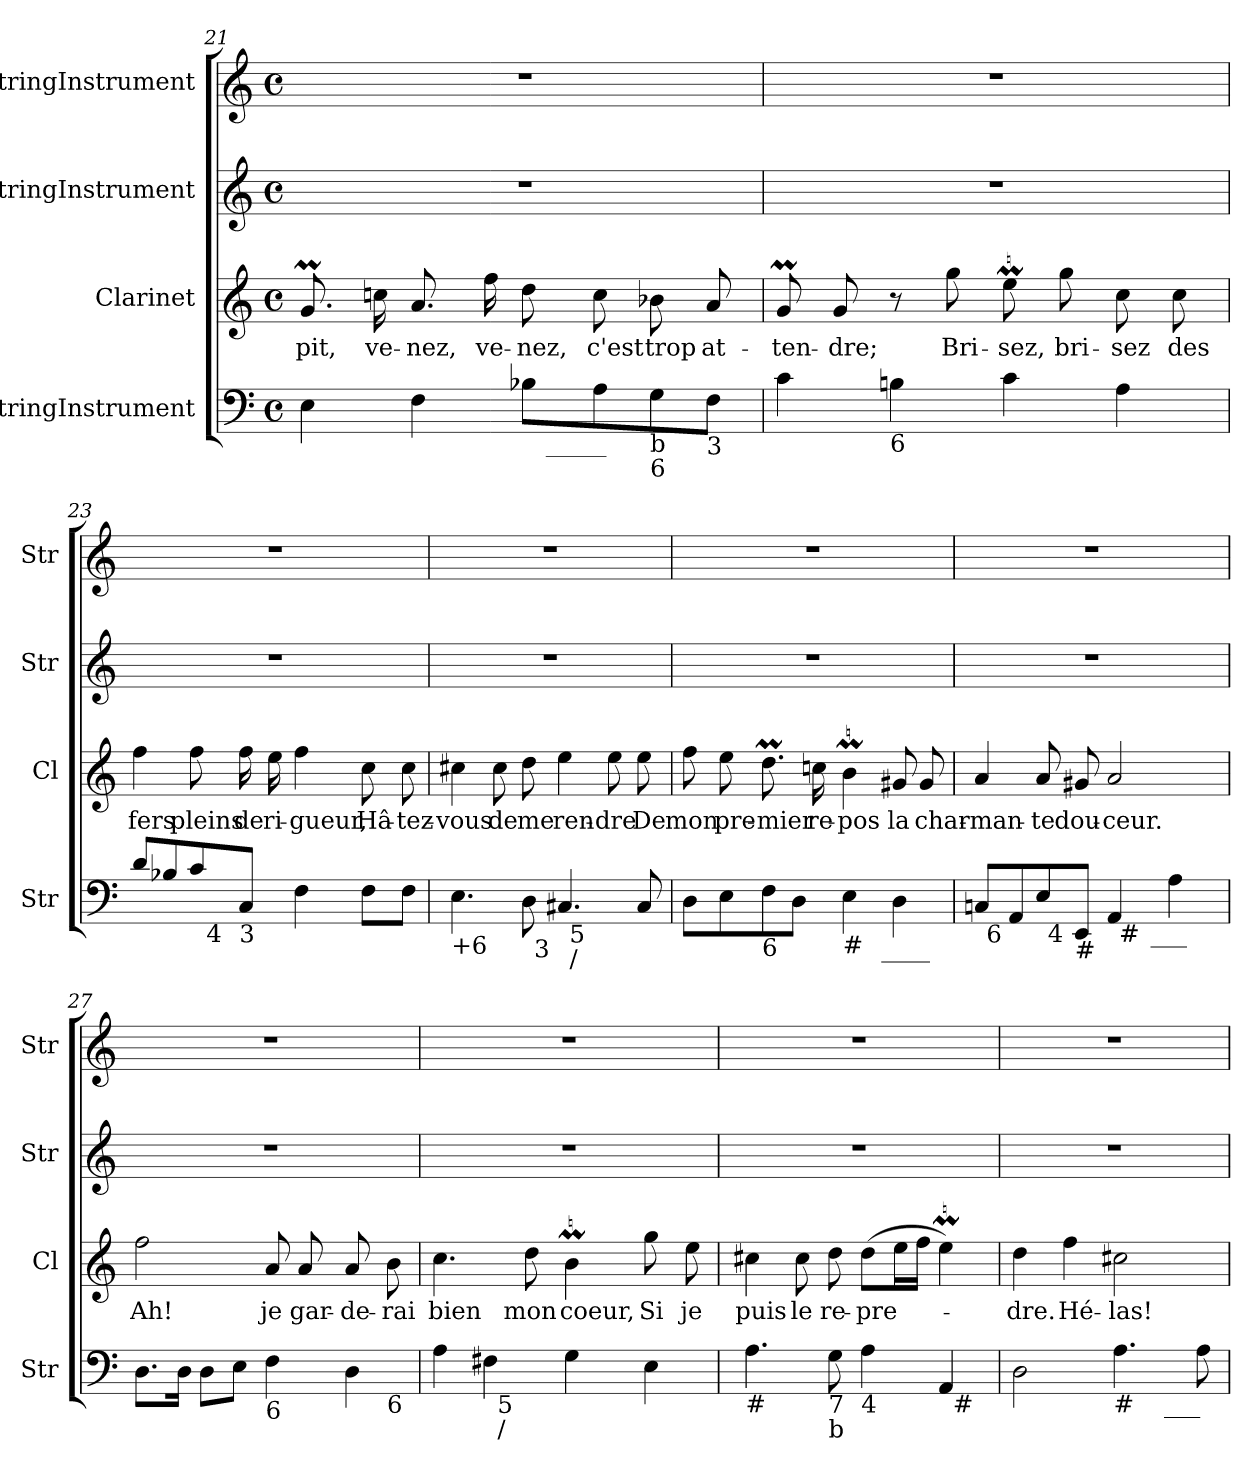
**kern	**kern	**text	**kern	**kern
*part4	*part3	*part3	*part2	*part1
*staff4	*staff3	*staff3	*staff2	*staff1
*I"StringInstrument	*I"Clarinet	*	*I"StringInstrument	*I"StringInstrument
*I'Str	*I'Cl	*	*I'Str	*I'Str
*clefF4	*clefG2	*	*clefG2	*clefG2
*	*ITrd1c2	*	*	*
*k[]	*k[b-e-]	*	*k[]	*k[]
*C:	*B-:	*	*C:	*C:
*M4/4	*M4/4	*	*M4/4	*M4/4
*met(c)	*met(c)	*	*met(c)	*met(c)
=21	=21	=21	=21	=21
!LO:TX:b:t=5	!	!	!	!
!LO:TX:b:t=/	!	!	!	!
*^	*	*	*	*
4E\	2ryy	8.fM/	-pit,	1r	1r
.	.	16b-X\	ve-	.	.
4F\	.	8.g/	-nez,	.	.
.	.	16ee-\	ve-	.	.
8B-X\L	32ryy	8cc\	-nez,	.	.
!	!LO:TX:b:t=_____	!	!	!	!
.	4...ryy	.	.	.	.
8A\	.	8b-\	c'est	.	.
!LO:TX:b:t=b	!	!	!	!	!
!LO:TX:b:t=6	!	!	!	!	!
8G\	.	8a-X\	trop	.	.
!LO:TX:b:t=3	!	!	!	!	!
8F\J	.	8g/	at-	.	.
*v	*v	*	*	*	*
!!LO:LB:g=z
=22	=22	=22	=22	=22
4c\	8fM/	-ten-	1r	1r
.	8f/	-dre;	.	.
!LO:TX:b:t=6	!	!	!	!
4Bn\	8r	.	.	.
.	8ff\	Bri-	.	.
4c\	8ddM\	-sez,	.	.
.	8ff\	bri-	.	.
4A\	8b-\	-sez	.	.
.	8b-\	des	.	.
=23	=23	=23	=23	=23
*^	*	*	*	*
8d/L	4ryy	4ee-\	fers	1r	1r
8B-X/	.	.	.	.	.
8c/	32ryy	8ee-\	pleins	.	.
!	!LO:TX:b:t=4	!	!	!	!
.	2ryy	.	.	.	.
!LO:TX:b:t=3	!	!	!	!	!
8C/J	.	16ee-\	de	.	.
.	.	16dd\	ri-	.	.
4F\	.	4ee-\	-gueur,	.	.
8F\L	.	8b-\	Hâ-	.	.
.	8..ryy	.	.	.	.
8F\J	.	8b-\	-tez-	.	.
=24	=24	=24	=24	=24	=24
!LO:TX:b:t=+6	!	!	!	!	!
*	*^	*	*	*	*
4.E\	4ryy	2ryy	4bn\	-vous	1r	1r
.	8ryy	.	8b\	de	.	.
8D\	32ryy	.	8cc\	me	.	.
!	!LO:TX:b:t=3	!	!	!	!	!
.	2ryy	.	.	.	.	.
4.C#X/	.	32ryy	4dd\	ren-	.	.
!	!	!LO:TX:b:t=5	!	!	!	!
!	!	!LO:TX:b:t=/	!	!	!	!
.	.	4...ryy	.	.	.	.
.	.	.	8dd\	-dre	.	.
8C#/	.	.	8dd\	De	.	.
.	16.ryy	.	.	.	.	.
*	*v	*v	*	*	*	*
!!LO:LB:g=z
=25	=25	=25	=25	=25	=25
8D\L	2ryy	8ee-\	mon	1r	1r
8E\	.	8dd\	pre-	.	.
!LO:TX:b:t=6	!	!	!	!	!
8F\	.	8.ccM\	-mier	.	.
8D\J	.	.	.	.	.
.	.	16b-X\	re-	.	.
!LO:TX:b:t=#	!	!	!	!	!
4E\	8..ryy	4aM\	-pos	.	.
!	!LO:TX:b:t=____	!	!	!	!
.	4ryy	.	.	.	.
4D\	.	8f#X/	la	.	.
.	.	8f#/	char-	.	.
.	32ryy	.	.	.	.
=26	=26	=26	=26	=26	=26
*^	*^	*	*	*	*
8Cn/L	32ryy	4ryy	2ryy	4g/	-man-	1r	1r
!	!LO:TX:b:t=6	!	!	!	!	!	!
.	2ryy	.	.	.	.	.	.
8AA/	.	.	.	.	.	.	.
8E/	.	32ryy	.	8g/	-te	.	.
!	!	!LO:TX:b:t=4	!	!	!	!	!
.	.	2ryy	.	.	.	.	.
!LO:TX:b:t=#	!	!	!	!	!	!	!
8EE/J	.	.	.	8f#X/	dou-	.	.
4AA/	.	.	8.ryy	2g/	-ceur.	.	.
!	!LO:TX:b:t=#	!	!	!	!	!	!
.	4...ryy	.	.	.	.	.	.
!	!	!	!LO:TX:b:t=___	!	!	!	!
.	.	.	4ryy	.	.	.	.
4A\	.	.	.	.	.	.	.
.	.	8..ryy	.	.	.	.	.
.	.	.	16ryy	.	.	.	.
*	*v	*v	*v	*	*	*	*
=27	=27	=27	=27	=27	=27
8.D\L	2..ryy	2ee-\	Ah!	1r	1r
16D\Jk	.	.	.	.	.
8D\L	.	.	.	.	.
8E\J	.	.	.	.	.
!LO:TX:b:t=6	!	!	!	!	!
4F\	.	8g/	je	.	.
.	.	8g/	gar-	.	.
4D\	.	8g/	-de-	.	.
!	!LO:TX:b:t=6	!	!	!	!
.	8ryy	8a\	-rai	.	.
=28	=28	=28	=28	=28	=28
4A\	4ryy	4.b-\	bien	1r	1r
4F#X\	32ryy	.	.	.	.
!	!LO:TX:b:t=5	!	!	!	!
!	!LO:TX:b:t=/	!	!	!	!
.	2ryy	.	.	.	.
.	.	8cc\	mon	.	.
4G\	.	4aM\	coeur,	.	.
4E\	.	8ff\	Si	.	.
.	8..ryy	.	.	.	.
.	.	8dd\	je	.	.
!!LO:PB:g=z
=29	=29	=29	=29	=29	=29
!LO:TX:b:t=#	!	!	!	!	!
4.A\	2ryy	4bn\	puis	1r	1r
.	.	8b\	le	.	.
!LO:TX:b:t=7	!	!	!	!	!
!LO:TX:b:t=b	!	!	!	!	!
8G\	.	8cc\	re-	.	.
!LO:TX:b:t=4	!	!	!	!	!
4A\	4ryy	(>8cc\L	-pre-	.	.
.	.	16dd\L	.	.	.
.	.	16ee-\JJ	.	.	.
4AA/	32ryy	4ddM\)	.	.	.
!	!LO:TX:b:t=#	!	!	!	!
.	8..ryy	.	.	.	.
=30	=30	=30	=30	=30	=30
2D\	2.ryy	4cc\	-dre.	1r	1r
.	.	4ee-\	Hé-	.	.
!LO:TX:b:t=#	!	!	!	!	!
4.A\	.	2bn\	-las!	.	.
!	!LO:TX:b:t=___	!	!	!	!
.	4ryy	.	.	.	.
8A\	.	.	.	.	.
*v	*v	*	*	*	*
=	=	=	=	=
*-	*-	*-	*-	*-
